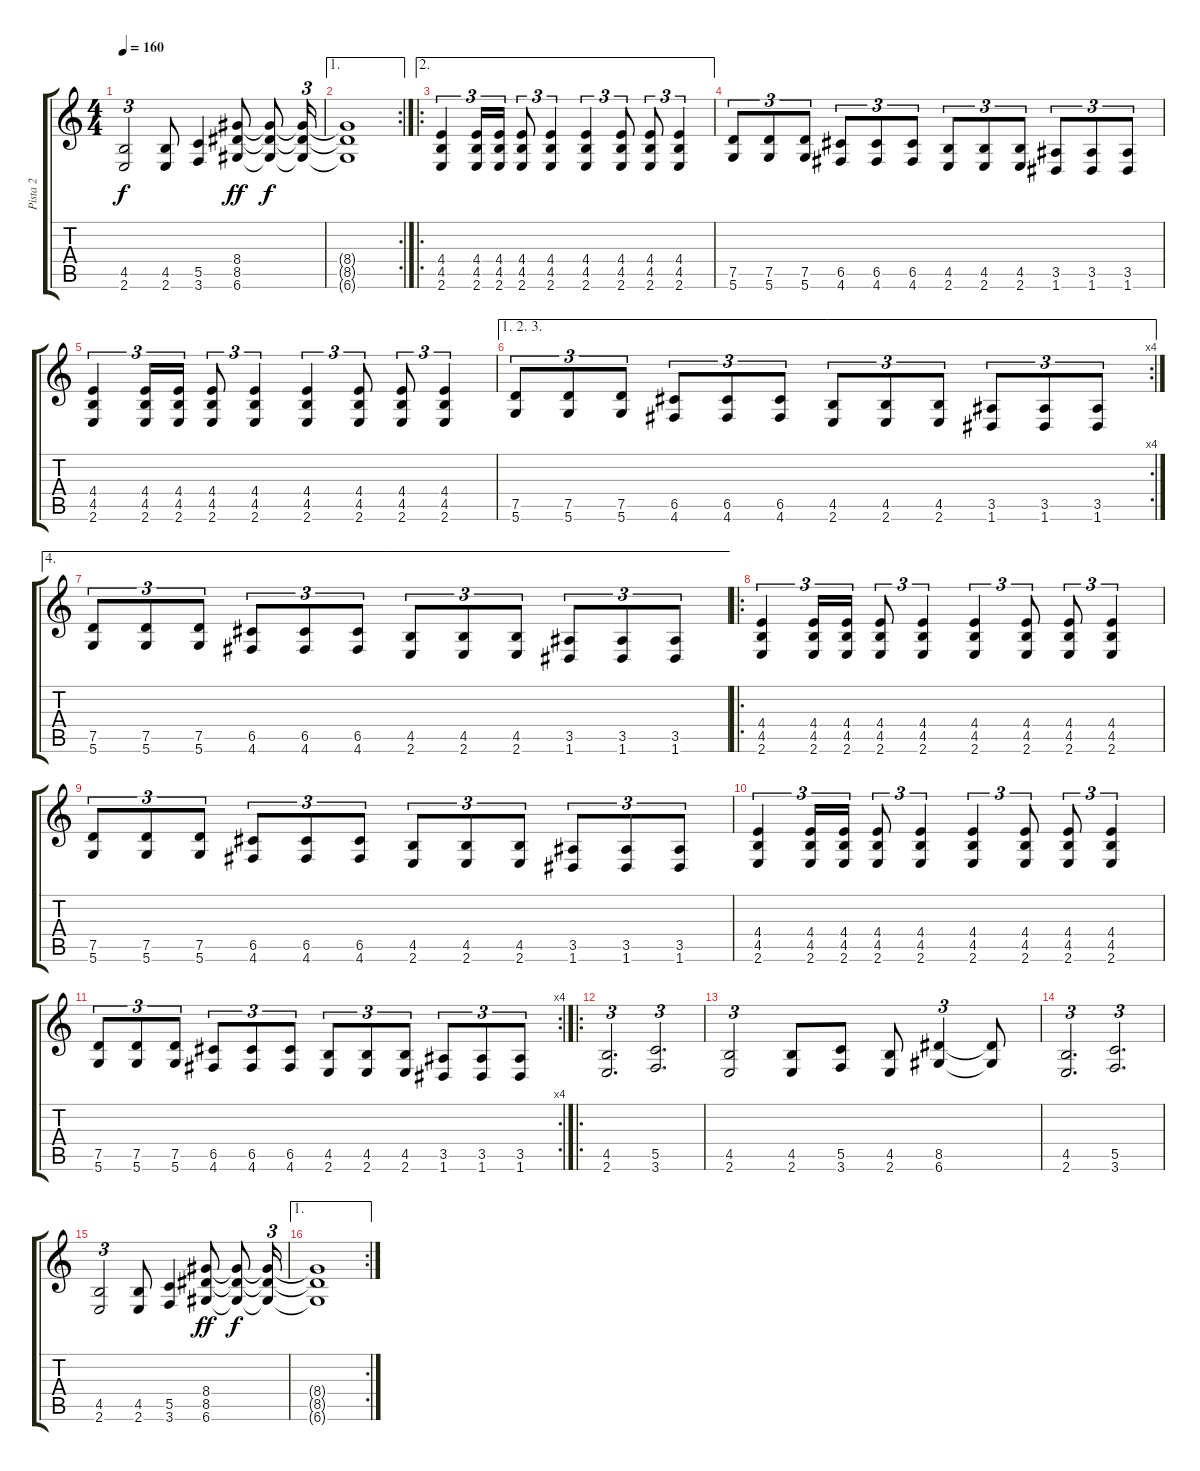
\track ("Pista 2" "Pista 2") {instrument distortionguitar}
\staff {score tabs}
\tuning (D4 A3 F3 C3 G2 D2) {hide}
\ts (4 4)
\tempo 160
\clef g2
\ks c
(4.5 2.6).2{tu (3 2) dy f} (4.5 2.6).8 (5.5 3.6).4 (8.4 8.5 6.6).8{dy ff} (8.4{t} 8.5{t} 6.6{t}).8{dy f} (8.4{t} 8.5{t} 6.6{t}).16{tu (3 2)} |
\ae 1
\rc 2
(8.4{t} 8.5{t} 6.6{t}).1 |
\ae 2
\ro
(4.4 4.5 2.6).4{tu (3 2)} (4.4 4.5 2.6).16{tu (3 2)} (4.4 4.5 2.6).16{tu (3 2)} (4.4 4.5 2.6).8{tu (3 2)} (4.4 4.5 2.6).4{tu (3 2)} (4.4 4.5 2.6).4{tu (3 2)} (4.4 4.5 2.6).8{tu (3 2)} (4.4 4.5 2.6).8{tu (3 2)} (4.4 4.5 2.6).4{tu (3 2)} |
(7.5 5.6).8{tu (3 2)} (7.5 5.6).8{tu (3 2)} (7.5 5.6).8{tu (3 2)} (6.5 4.6).8{tu (3 2)} (6.5 4.6).8{tu (3 2)} (6.5 4.6).8{tu (3 2)} (4.5 2.6).8{tu (3 2)} (4.5 2.6).8{tu (3 2)} (4.5 2.6).8{tu (3 2)} (3.5 1.6).8{tu (3 2)} (3.5 1.6).8{tu (3 2)} (3.5 1.6).8{tu (3 2)} |
(4.4 4.5 2.6).4{tu (3 2)} (4.4 4.5 2.6).16{tu (3 2)} (4.4 4.5 2.6).16{tu (3 2)} (4.4 4.5 2.6).8{tu (3 2)} (4.4 4.5 2.6).4{tu (3 2)} (4.4 4.5 2.6).4{tu (3 2)} (4.4 4.5 2.6).8{tu (3 2)} (4.4 4.5 2.6).8{tu (3 2)} (4.4 4.5 2.6).4{tu (3 2)} |
\ae (1 2 3)
\rc 4
(7.5 5.6).8{tu (3 2)} (7.5 5.6).8{tu (3 2)} (7.5 5.6).8{tu (3 2)} (6.5 4.6).8{tu (3 2)} (6.5 4.6).8{tu (3 2)} (6.5 4.6).8{tu (3 2)} (4.5 2.6).8{tu (3 2)} (4.5 2.6).8{tu (3 2)} (4.5 2.6).8{tu (3 2)} (3.5 1.6).8{tu (3 2)} (3.5 1.6).8{tu (3 2)} (3.5 1.6).8{tu (3 2)} |
\ae 4
(7.5 5.6).8{tu (3 2)} (7.5 5.6).8{tu (3 2)} (7.5 5.6).8{tu (3 2)} (6.5 4.6).8{tu (3 2)} (6.5 4.6).8{tu (3 2)} (6.5 4.6).8{tu (3 2)} (4.5 2.6).8{tu (3 2)} (4.5 2.6).8{tu (3 2)} (4.5 2.6).8{tu (3 2)} (3.5 1.6).8{tu (3 2)} (3.5 1.6).8{tu (3 2)} (3.5 1.6).8{tu (3 2)} |
\ro
(4.4 4.5 2.6).4{tu (3 2)} (4.4 4.5 2.6).16{tu (3 2)} (4.4 4.5 2.6).16{tu (3 2)} (4.4 4.5 2.6).8{tu (3 2)} (4.4 4.5 2.6).4{tu (3 2)} (4.4 4.5 2.6).4{tu (3 2)} (4.4 4.5 2.6).8{tu (3 2)} (4.4 4.5 2.6).8{tu (3 2)} (4.4 4.5 2.6).4{tu (3 2)} |
(7.5 5.6).8{tu (3 2)} (7.5 5.6).8{tu (3 2)} (7.5 5.6).8{tu (3 2)} (6.5 4.6).8{tu (3 2)} (6.5 4.6).8{tu (3 2)} (6.5 4.6).8{tu (3 2)} (4.5 2.6).8{tu (3 2)} (4.5 2.6).8{tu (3 2)} (4.5 2.6).8{tu (3 2)} (3.5 1.6).8{tu (3 2)} (3.5 1.6).8{tu (3 2)} (3.5 1.6).8{tu (3 2)} |
(4.4 4.5 2.6).4{tu (3 2)} (4.4 4.5 2.6).16{tu (3 2)} (4.4 4.5 2.6).16{tu (3 2)} (4.4 4.5 2.6).8{tu (3 2)} (4.4 4.5 2.6).4{tu (3 2)} (4.4 4.5 2.6).4{tu (3 2)} (4.4 4.5 2.6).8{tu (3 2)} (4.4 4.5 2.6).8{tu (3 2)} (4.4 4.5 2.6).4{tu (3 2)} |
\rc 4
(7.5 5.6).8{tu (3 2)} (7.5 5.6).8{tu (3 2)} (7.5 5.6).8{tu (3 2)} (6.5 4.6).8{tu (3 2)} (6.5 4.6).8{tu (3 2)} (6.5 4.6).8{tu (3 2)} (4.5 2.6).8{tu (3 2)} (4.5 2.6).8{tu (3 2)} (4.5 2.6).8{tu (3 2)} (3.5 1.6).8{tu (3 2)} (3.5 1.6).8{tu (3 2)} (3.5 1.6).8{tu (3 2)} |
\ro
(4.5 2.6).2{d tu (3 2)} (5.5 3.6).2{d tu (3 2)} |
(4.5 2.6).2{tu (3 2)} (4.5 2.6).8 (5.5 3.6).8 (4.5 2.6).8 (8.5 6.6).4{tu (3 2)} (8.5{t} 6.6{t}).8 |
(4.5 2.6).2{d tu (3 2)} (5.5 3.6).2{d tu (3 2)} |
(4.5 2.6).2{tu (3 2)} (4.5 2.6).8 (5.5 3.6).4 (8.4 8.5 6.6).8{dy ff} (8.4{t} 8.5{t} 6.6{t}).8{dy f} (8.4{t} 8.5{t} 6.6{t}).16{tu (3 2)} |
\ae 1
\rc 2
(8.4{t} 8.5{t} 6.6{t}).1
